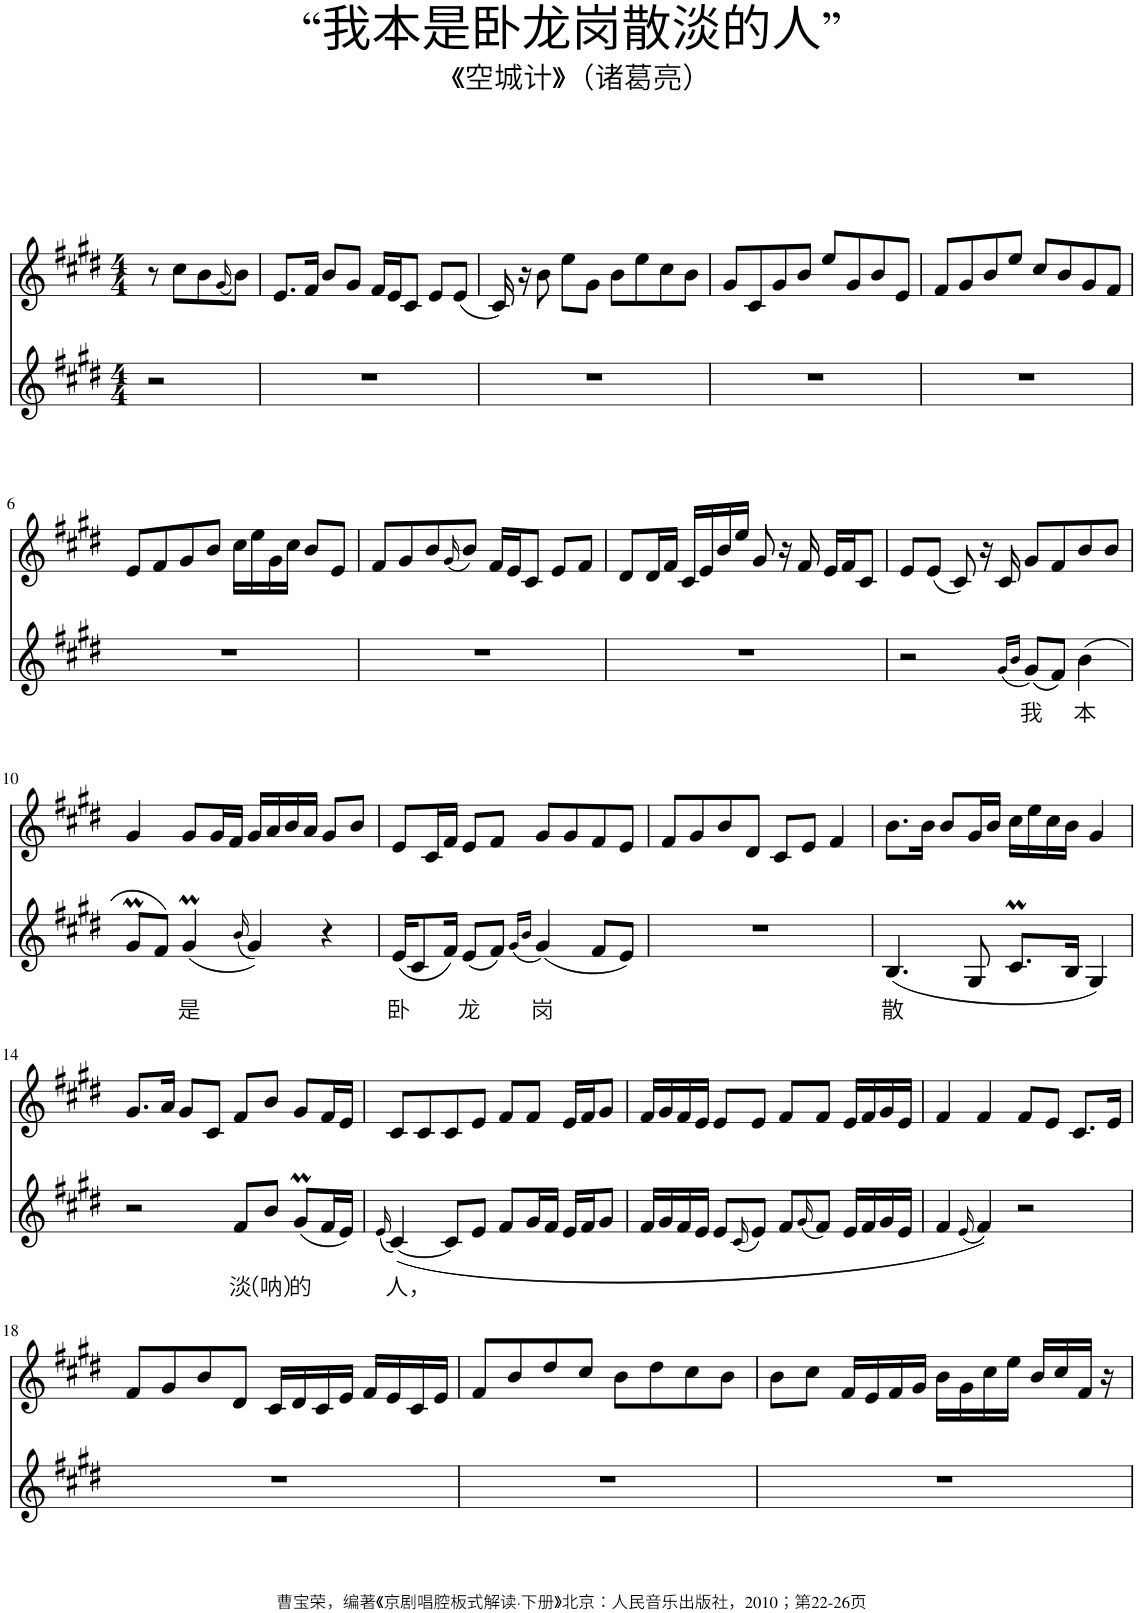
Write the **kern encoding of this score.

**kern	**text	**kern
*part2	*part2	*part1
*staff2	*staff2	*staff1
*I"Piano	*	*I"Piano
*I'Pno	*	*I'Pno
*clefG2	*	*clefG2
*k[f#c#g#d#]	*	*k[f#c#g#d#]
*M4/4	*	*M4/4
=1	=1	=1
2r	.	8r
.	.	8cc#\L
.	.	8b\
.	.	(16qg#/
.	.	8b\J)
=2	=2	=2
1r	.	8.e/L
.	.	16f#/Jk
.	.	8b/L
.	.	8g#/J
.	.	16f#/LL
.	.	16e/J
.	.	8c#/J
.	.	8e/L
.	.	(8e/J
=3	=3	=3
1r	.	16c#/)
.	.	16r
.	.	8b\
.	.	8ee\L
.	.	8g#\J
.	.	8b\L
.	.	8ee\
.	.	8cc#\
.	.	8b\J
=4	=4	=4
1r	.	8g#/L
.	.	8c#/
.	.	8g#/
.	.	8b/J
.	.	8ee/L
.	.	8g#/
.	.	8b/
.	.	8e/J
=5	=5	=5
1r	.	8f#/L
.	.	8g#/
.	.	8b/
.	.	8ee/J
.	.	8cc#/L
.	.	8b/
.	.	8g#/
.	.	8f#/J
!!LO:LB:g=z
=6	=6	=6
1r	.	8e/L
.	.	8f#/
.	.	8g#/
.	.	8b/J
.	.	16cc#\LL
.	.	16ee\
.	.	16g#\
.	.	16cc#\JJ
.	.	8b/L
.	.	8e/J
=7	=7	=7
1r	.	8f#/L
.	.	8g#/
.	.	8b/
.	.	(16qg#/
.	.	8b/J)
.	.	16f#/LL
.	.	16e/J
.	.	8c#/J
.	.	8e/L
.	.	8f#/J
=8	=8	=8
1r	.	8d#/L
.	.	16d#/L
.	.	16f#/JJ
.	.	16c#/LL
.	.	16e/
.	.	16b/
.	.	16ee/JJ
.	.	8g#/
.	.	16r
.	.	16f#/
.	.	16e/LL
.	.	16f#/J
.	.	8c#/J
=9	=9	=9
2r	.	8e/L
.	.	(8e/J
.	.	8c#/)
.	.	16r
.	.	16c#/
(16qg#/LL	.	.
16qb/JJ	.	.
!	!LO:LY:b	!
(8g#/L)	我	8g#/L
8f#/J)	.	8f#/
!	!LO:LY:b	!
(4b\	本	8b/
.	.	8b/J
!!LO:LB:g=z
=10	=10	=10
8g#m/L	.	4g#/
8f#/J)	.	.
!	!LO:LY:b	!
(4g#m/	是	8g#/L
.	.	16g#/L
.	.	16f#/JJ
(16qb/	.	.
4g#/))	.	16g#/LL
.	.	16a/
.	.	16b/
.	.	16a/JJ
4r	.	8g#/L
.	.	8b/J
=11	=11	=11
!	!LO:LY:b	!
(16e/KL	卧	8e/L
8c#/	.	.
.	.	16c#/L
16f#/Jk)	.	16f#/JJ
!	!LO:LY:b	!
(8e/L	龙	8e/L
8f#/J)	.	8f#/J
(16qg#/LL	.	.
16qb/JJ	.	.
!	!LO:LY:b	!
(4g#/)	岗	8g#/L
.	.	8g#/
8f#/L	.	8f#/
8e/J)	.	8e/J
=12	=12	=12
1r	.	8f#/L
.	.	8g#/
.	.	8b/
.	.	8d#/J
.	.	8c#/L
.	.	8e/J
.	.	4f#/
=13	=13	=13
!	!LO:LY:b	!
(4.B/	散	8.b\L
.	.	16b\Jk
.	.	8b/L
8G#/	.	16g#/L
.	.	16b/JJ
8.c#M/L	.	16cc#\LL
.	.	16ee\
.	.	16cc#\
16B/Jk	.	16b\JJ
4G#/)	.	4g#/
!!LO:LB:g=z
=14	=14	=14
2r	.	8.g#/L
.	.	16a/Jk
.	.	8g#/L
.	.	8c#/J
!	!LO:LY:b	!
8f#/L	淡	8f#/L
!	!LO:LY:b	!
8b/J	（呐）	8b/J
!	!LO:LY:b	!
(8g#m/L	的	8g#/L
16f#/L	.	16f#/L
16e/JJ)	.	16e/JJ
=15	=15	=15
(16qe/	.	.
!	!LO:LY:b	!
([4c#/)	人，	8c#/L
.	.	8c#/
8c#/L]	.	8c#/
8e/J	.	8e/J
8f#/L	.	8f#/L
16g#/L	.	8f#/J
16f#/JJ	.	.
16e/LL	.	16e/LL
16f#/J	.	16f#/J
8g#/J	.	8g#/J
=16	=16	=16
16f#/LL	.	16f#/LL
16g#/	.	16g#/
16f#/	.	16f#/
16e/JJ	.	16e/JJ
8e/L	.	8e/L
(16qc#/	.	.
8e/J)	.	8e/J
8f#/L	.	8f#/L
(16qg#/	.	.
8f#/J)	.	8f#/J
16e/LL	.	16e/LL
16f#/	.	16f#/
16g#/	.	16g#/
16e/JJ	.	16e/JJ
=17	=17	=17
4f#/	.	4f#/
(16qe/	.	.
4f#/))	.	4f#/
2r	.	8f#/L
.	.	8e/J
.	.	8.c#/L
.	.	16e/Jk
!!LO:LB:g=z
=18	=18	=18
1r	.	8f#/L
.	.	8g#/
.	.	8b/
.	.	8d#/J
.	.	16c#/LL
.	.	16d#/
.	.	16c#/
.	.	16e/JJ
.	.	16f#/LL
.	.	16e/
.	.	16c#/
.	.	16e/JJ
=19	=19	=19
1r	.	8f#/L
.	.	8b/
.	.	8dd#/
.	.	8cc#/J
.	.	8b\L
.	.	8dd#\
.	.	8cc#\
.	.	8b\J
=20	=20	=20
1r	.	8b\L
.	.	8cc#\J
.	.	16f#/LL
.	.	16e/
.	.	16f#/
.	.	16g#/JJ
.	.	16b\LL
.	.	16g#\
.	.	16cc#\
.	.	16ee\JJ
.	.	16b/LL
.	.	16cc#/
.	.	16f#/JJ
.	.	16r
=	=	=
*-	*-	*-
